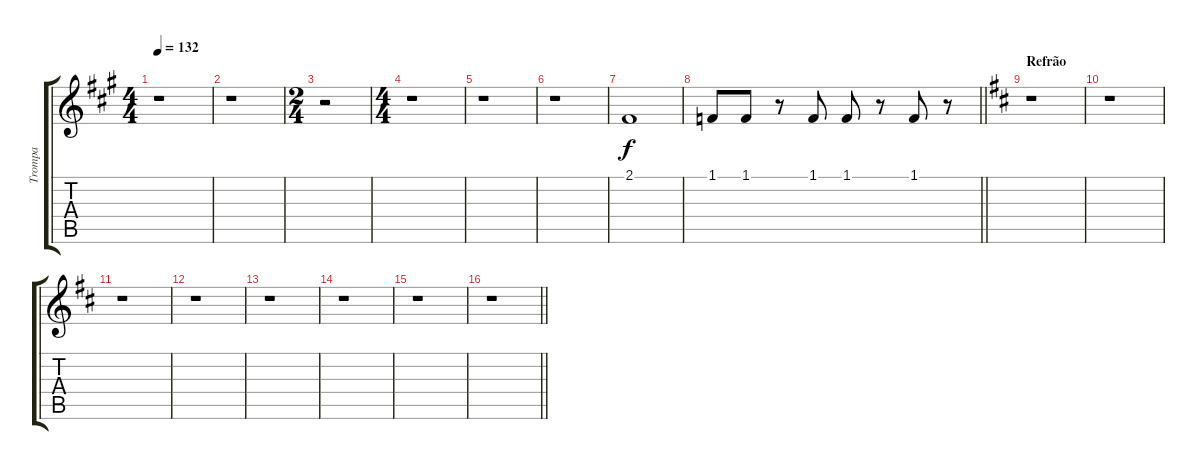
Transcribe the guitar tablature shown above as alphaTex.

\track ("Trompa" "Trompa") {instrument frenchhorn}
\staff {score tabs}
\tuning (E4 B3 G3 D3 A2 E2) {hide}
\ts (4 4)
\tempo 132
\clef g2
\ks f#minor
r.1{dy f} |
r.1 |
\ts (2 4)
r.2 |
\ts (4 4)
r.1 |
r.1 |
r.1 |
2.1.1 |
\barLineRight lightlight
1.1.8 1.1.8 r.8 1.1.8 1.1.8 r.8 1.1.8 r.8 |
\section ("" "Refrão")
\ks bminor
r.1 |
r.1 |
r.1 |
r.1 |
r.1 |
r.1 |
r.1 |
\barLineRight lightlight
r.1
